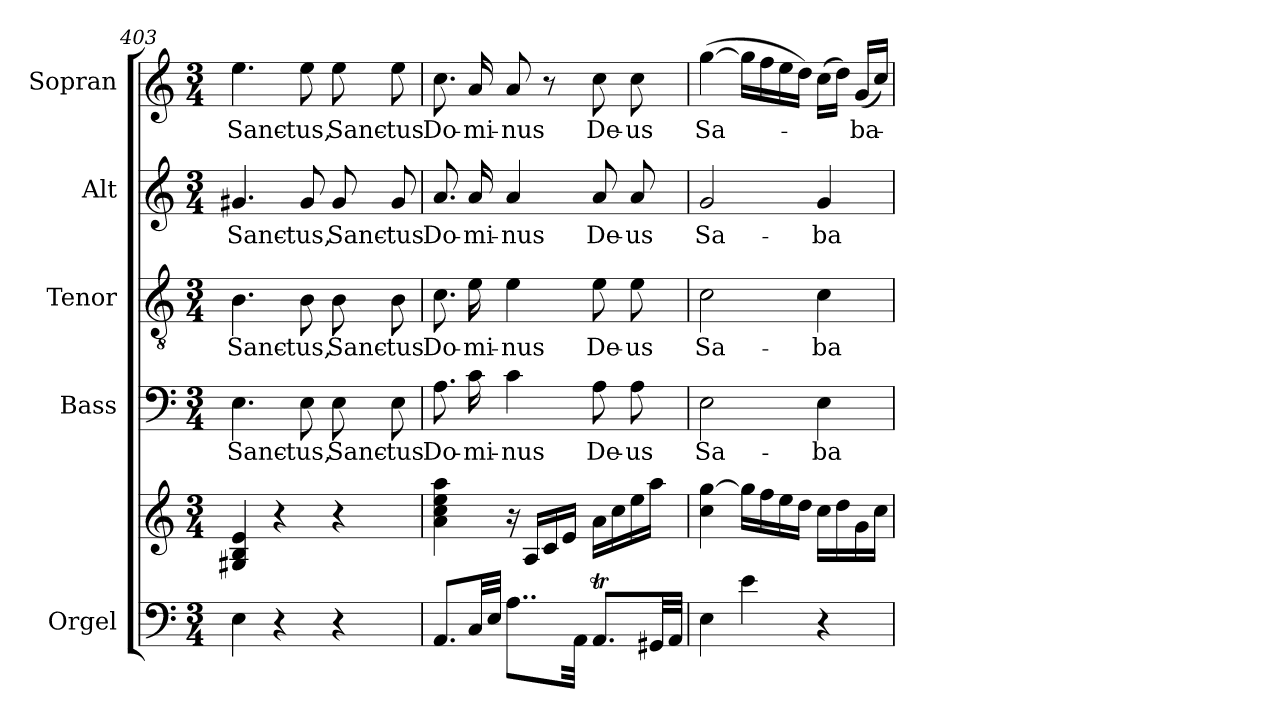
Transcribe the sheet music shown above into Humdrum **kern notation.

**kern	**kern	**kern	**text	**kern	**text	**kern	**text	**kern	**text
*part5	*part5	*part4	*part4	*part3	*part3	*part2	*part2	*part1	*part1
*staff6	*staff5	*staff4	*staff4	*staff3	*staff3	*staff2	*staff2	*staff1	*staff1
*I"Orgel	*	*I"Bass	*	*I"Tenor	*	*I"Alt	*	*I"Sopran	*
*I'Org.	*	*I'B	*	*I'T	*	*I'A	*	*I'S	*
*clefF4	*clefG2	*clefF4	*	*clefGv2	*	*clefG2	*	*clefG2	*
*k[]	*k[]	*k[]	*	*k[]	*	*k[]	*	*k[]	*
*C:	*C:	*C:	*	*C:	*	*C:	*	*C:	*
*M3/4	*M3/4	*M3/4	*	*M3/4	*	*M3/4	*	*M3/4	*
=403	=403	=403	=403	=403	=403	=403	=403	=403	=403
!	!	!	!LO:LY:b	!	!LO:LY:b	!	!LO:LY:b	!	!LO:LY:b
4E\	4G#X/ 4B/ 4e/	4.E\	Sanc-	4.B\	Sanc-	4.g#X/	Sanc-	4.ee\	Sanc-
4r	4r	.	.	.	.	.	.	.	.
!	!	!	!LO:LY:b	!	!LO:LY:b	!	!LO:LY:b	!	!LO:LY:b
.	.	8E\	-tus,	8B\	-tus,	8g#/	-tus,	8ee\	-tus,
!	!	!	!LO:LY:b	!	!LO:LY:b	!	!LO:LY:b	!	!LO:LY:b
4r	4r	8E\	Sanc-	8B\	Sanc-	8g#/	Sanc-	8ee\	Sanc-
!	!	!	!LO:LY:b	!	!LO:LY:b	!	!LO:LY:b	!	!LO:LY:b
.	.	8E\	-tus	8B\	-tus	8g#/	-tus	8ee\	-tus
=404	=404	=404	=404	=404	=404	=404	=404	=404	=404
!	!	!	!LO:LY:b	!	!LO:LY:b	!	!LO:LY:b	!	!LO:LY:b
8.AA/L	4a\ 4cc\ 4ee\ 4aa\	8.A\	Do-	8.c\	Do-	8.a/	Do-	8.cc\	Do-
!	!	!	!LO:LY:b	!	!LO:LY:b	!	!LO:LY:b	!	!LO:LY:b
32C/LL	.	16c\	-mi-	16e\	-mi-	16a/	-mi-	16a/	-mi-
32E/JJJ	.	.	.	.	.	.	.	.	.
!	!	!	!LO:LY:b	!	!LO:LY:b	!	!LO:LY:b	!	!LO:LY:b
8..A\L	16r	4c\	-nus	4e\	-nus	4a/	-nus	8a/	-nus
.	16A/LL	.	.	.	.	.	.	.	.
.	16c/	.	.	.	.	.	.	8r	.
.	16e/JJ	.	.	.	.	.	.	.	.
32AA\Jkk	.	.	.	.	.	.	.	.	.
!	!	!	!LO:LY:b	!	!LO:LY:b	!	!LO:LY:b	!	!LO:LY:b
8.AAT/L	16a\LL	8A\	De-	8e\	De-	8a/	De-	8cc\	De-
.	16cc\	.	.	.	.	.	.	.	.
!	!	!	!LO:LY:b	!	!LO:LY:b	!	!LO:LY:b	!	!LO:LY:b
.	16ee\	8A\	-us	8e\	-us	8a/	-us	8cc\	-us
32GG#X/LL	16aa\JJ	.	.	.	.	.	.	.	.
32AA/JJJ	.	.	.	.	.	.	.	.	.
=405	=405	=405	=405	=405	=405	=405	=405	=405	=405
!	!	!	!LO:LY:b	!	!LO:LY:b	!	!LO:LY:b	!	!LO:LY:b
4E\	4cc\ [4gg\	2E\	Sa-	2c\	Sa-	2g/	Sa-	(>[4gg\	Sa-
4e\	16gg\LL]	.	.	.	.	.	.	16gg\LL]	.
.	16ff\	.	.	.	.	.	.	16ff\	.
.	16ee\	.	.	.	.	.	.	16ee\	.
.	16dd\JJ	.	.	.	.	.	.	16dd\JJ)	.
!	!	!	!LO:LY:b	!	!LO:LY:b	!	!LO:LY:b	!	!
4r	16cc\LL	4E\	-ba-	4c\	-ba-	4g/	-ba-	(>16cc\LL	.
.	16dd\	.	.	.	.	.	.	16dd\JJ)	.
!	!	!	!	!	!	!	!	!	!LO:LY:b
.	16g\	.	.	.	.	.	.	(<16g/LL	-ba-
.	16cc\JJ	.	.	.	.	.	.	16cc/JJ)	.
=	=	=	=	=	=	=	=	=	=
*-	*-	*-	*-	*-	*-	*-	*-	*-	*-
